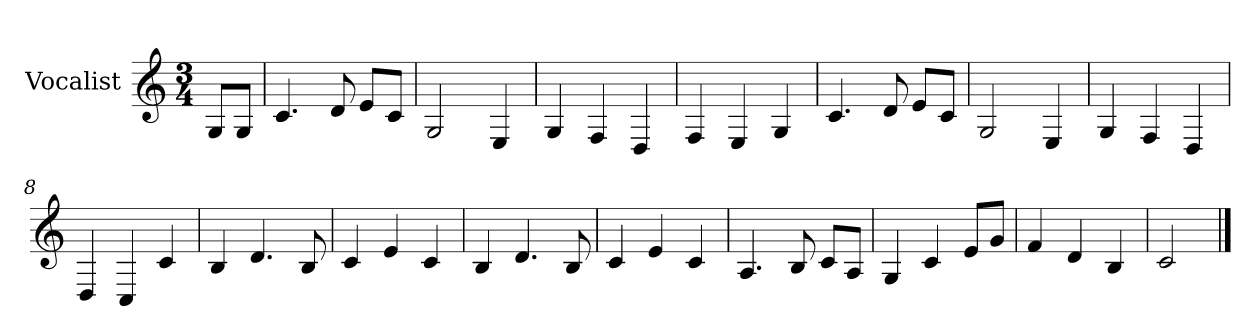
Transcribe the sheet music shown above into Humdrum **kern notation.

**kern
*part1
*staff1
*I"Vocalist
*k[]
*C:
*M3/4
=
8GL
8GJ
=1
4.c
8d
8eL
8cJ
=2
2G
4E
=3
4G
4F
4D
=4
4F
4E
4G
=5
4.c
8d
8eL
8cJ
=6
2G
4E
=7
4G
4F
4D
=8
4D
4C
4c
=9
4B
4.d
8B
=10
4c
4e
4c
=11
4B
4.d
8B
=12
4c
4e
4c
=13
4.A
8B
8cL
8AJ
=14
4G
4c
8eL
8gJ
=15
4f
4d
4B
=16
2c
==
*-
